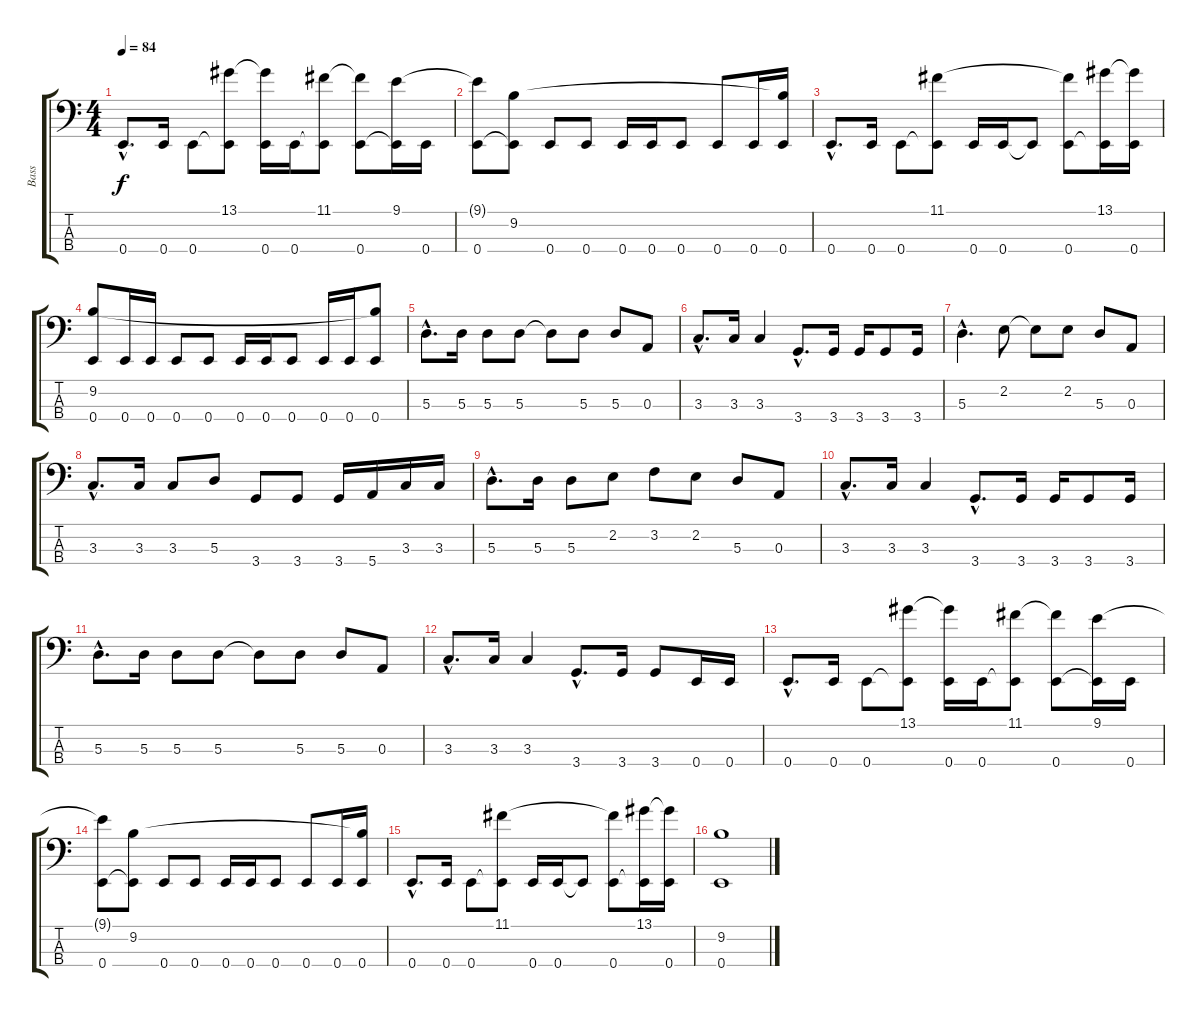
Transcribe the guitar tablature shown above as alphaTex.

\track ("Bass" "Bass") {instrument electricbasspick}
\staff {score tabs}
\tuning (G2 D2 A1 E1) {hide}
\ts (4 4)
\tempo 84
\clef f4
\ks c
0.4{hac}.8{d dy f} 0.4.16 0.4.8 (13.1 0.4{t}).8 (13.1{t} 0.4).16 0.4.16 (11.1 0.4{t}).8 (11.1{t} 0.4).8 (9.1 0.4{t}).16 0.4.16 |
(9.1{t} 0.4).8 (9.2 0.4{t}).8 0.4.8 0.4.8 0.4.16 0.4.16 0.4.8 0.4.8 0.4.16 (9.2{t} 0.4).16 |
0.4{hac}.8{d} 0.4.16 0.4.8 (11.1 0.4{t}).8 0.4.16 0.4.16 0.4{t}.8 (11.1{t} 0.4).8 (13.1 0.4{t}).16 (13.1{t} 0.4).16 |
(9.2 0.4).8 0.4.16 0.4.16 0.4.8 0.4.8 0.4.16 0.4.16 0.4.8 0.4.16 0.4.16 (9.2{t} 0.4).8 |
5.3{hac}.8{d} 5.3.16 5.3.8 5.3.8 5.3{t}.8 5.3.8 5.3.8 0.3.8 |
3.3{hac}.8{d} 3.3.16 3.3.4 3.4{hac}.8{d} 3.4.16 3.4.16 3.4.8 3.4.16 |
5.3{hac}.4{d} 2.2.8 2.2{t}.8 2.2.8 5.3.8 0.3.8 |
3.3{hac}.8{d} 3.3.16 3.3.8 5.3.8 3.4.8 3.4.8 3.4.16 5.4.16 3.3.16 3.3.16 |
5.3{hac}.8{d} 5.3.16 5.3.8 2.2.8 3.2.8 2.2.8 5.3.8 0.3.8 |
3.3{hac}.8{d} 3.3.16 3.3.4 3.4{hac}.8{d} 3.4.16 3.4.16 3.4.8 3.4.16 |
5.3{hac}.8{d} 5.3.16 5.3.8 5.3.8 5.3{t}.8 5.3.8 5.3.8 0.3.8 |
3.3{hac}.8{d} 3.3.16 3.3.4 3.4{hac}.8{d} 3.4.16 3.4.8 0.4.16 0.4.16 |
0.4{hac}.8{d} 0.4.16 0.4.8 (13.1 0.4{t}).8 (13.1{t} 0.4).16 0.4.16 (11.1 0.4{t}).8 (11.1{t} 0.4).8 (9.1 0.4{t}).16 0.4.16 |
(9.1{t} 0.4).8 (9.2 0.4{t}).8 0.4.8 0.4.8 0.4.16 0.4.16 0.4.8 0.4.8 0.4.16 (9.2{t} 0.4).16 |
0.4{hac}.8{d} 0.4.16 0.4.8 (11.1 0.4{t}).8 0.4.16 0.4.16 0.4{t}.8 (11.1{t} 0.4).8 (13.1 0.4{t}).16 (13.1{t} 0.4).16 |
(9.2 0.4).1
